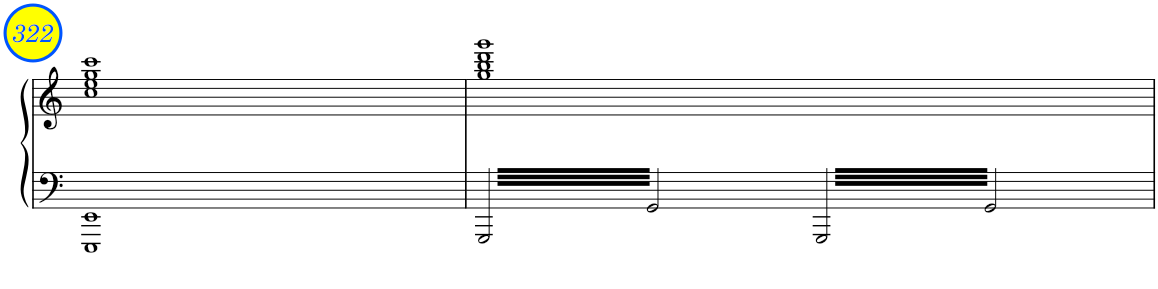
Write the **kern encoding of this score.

**kern	**kern	**kern	**kern
*part3	*part3	*part2	*part1
*staff4	*staff3	*staff2	*staff1
*I"Piano	*	*I"Flute	*I"Flute
*I'Pno	*	*	*
!!LO:PB:g=z
*clefF4	*clefG2	*clefG2	*clefG2
*k[]	*k[]	*k[]	*k[]
*M4/4	*M4/4	*M4/4	*M4/4
*met(c)	*met(c)	*met(c)	*met(c)
=322	=322	=322	=322
1EEE 1EE	1cc 1ee 1gg 1ccc	1eee	1ggg
=323	=323	=323	=323
6.GGG/	1gg 1bb 1ddd 1ggg	1ddd	1ggg
6.GG/	.	.	.
6.GGG/	.	.	.
6.GG/	.	.	.
=	=	=	=
*-	*-	*-	*-
